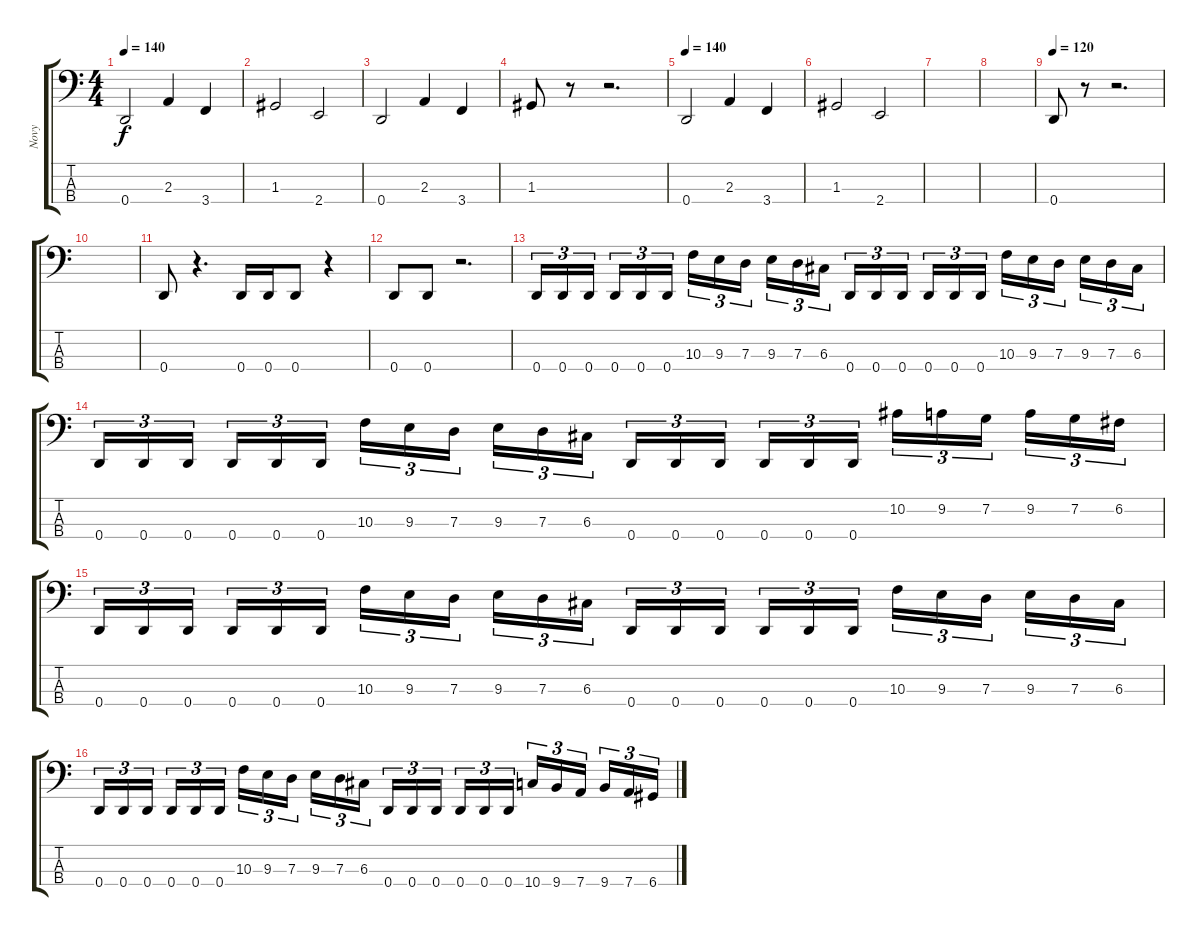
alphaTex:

\track ("Novy" "Novy") {instrument electricbassfinger}
\staff {score tabs}
\tuning (F2 C2 G1 D1) {hide}
\ts (4 4)
\tempo 140
\clef f4
\ks c
0.4.2{dy f} 2.3.4 3.4.4 |
1.3.2 2.4.2 |
0.4.2 2.3.4 3.4.4 |
1.3.8 r.8 r.2{d} |
\tempo 140
0.4.2 2.3.4 3.4.4 |
1.3.2 2.4.2 |
|
|
\tempo 120
0.4.8 r.8 r.2{d} |
|
0.4.8 r.4{d} 0.4.16 0.4.16 0.4.8 r.4 |
0.4.8 0.4.8 r.2{d} |
0.4.16{tu (3 2)} 0.4.16{tu (3 2)} 0.4.16{tu (3 2) beam splitsecondary} 0.4.16{tu (3 2)} 0.4.16{tu (3 2)} 0.4.16{tu (3 2)} 10.3.16{tu (3 2)} 9.3.16{tu (3 2)} 7.3.16{tu (3 2) beam splitsecondary} 9.3.16{tu (3 2)} 7.3.16{tu (3 2)} 6.3.16{tu (3 2)} 0.4.16{tu (3 2)} 0.4.16{tu (3 2)} 0.4.16{tu (3 2) beam splitsecondary} 0.4.16{tu (3 2)} 0.4.16{tu (3 2)} 0.4.16{tu (3 2)} 10.3.16{tu (3 2)} 9.3.16{tu (3 2)} 7.3.16{tu (3 2) beam splitsecondary} 9.3.16{tu (3 2)} 7.3.16{tu (3 2)} 6.3.16{tu (3 2)} |
0.4.16{tu (3 2)} 0.4.16{tu (3 2)} 0.4.16{tu (3 2) beam splitsecondary} 0.4.16{tu (3 2)} 0.4.16{tu (3 2)} 0.4.16{tu (3 2)} 10.3.16{tu (3 2)} 9.3.16{tu (3 2)} 7.3.16{tu (3 2) beam splitsecondary} 9.3.16{tu (3 2)} 7.3.16{tu (3 2)} 6.3.16{tu (3 2)} 0.4.16{tu (3 2)} 0.4.16{tu (3 2)} 0.4.16{tu (3 2) beam splitsecondary} 0.4.16{tu (3 2)} 0.4.16{tu (3 2)} 0.4.16{tu (3 2)} 10.2.16{tu (3 2)} 9.2.16{tu (3 2)} 7.2.16{tu (3 2) beam splitsecondary} 9.2.16{tu (3 2)} 7.2.16{tu (3 2)} 6.2.16{tu (3 2)} |
0.4.16{tu (3 2)} 0.4.16{tu (3 2)} 0.4.16{tu (3 2) beam splitsecondary} 0.4.16{tu (3 2)} 0.4.16{tu (3 2)} 0.4.16{tu (3 2)} 10.3.16{tu (3 2)} 9.3.16{tu (3 2)} 7.3.16{tu (3 2) beam splitsecondary} 9.3.16{tu (3 2)} 7.3.16{tu (3 2)} 6.3.16{tu (3 2)} 0.4.16{tu (3 2)} 0.4.16{tu (3 2)} 0.4.16{tu (3 2) beam splitsecondary} 0.4.16{tu (3 2)} 0.4.16{tu (3 2)} 0.4.16{tu (3 2)} 10.3.16{tu (3 2)} 9.3.16{tu (3 2)} 7.3.16{tu (3 2) beam splitsecondary} 9.3.16{tu (3 2)} 7.3.16{tu (3 2)} 6.3.16{tu (3 2)} |
0.4.16{tu (3 2)} 0.4.16{tu (3 2)} 0.4.16{tu (3 2) beam splitsecondary} 0.4.16{tu (3 2)} 0.4.16{tu (3 2)} 0.4.16{tu (3 2)} 10.3.16{tu (3 2)} 9.3.16{tu (3 2)} 7.3.16{tu (3 2) beam splitsecondary} 9.3.16{tu (3 2)} 7.3.16{tu (3 2)} 6.3.16{tu (3 2)} 0.4.16{tu (3 2)} 0.4.16{tu (3 2)} 0.4.16{tu (3 2) beam splitsecondary} 0.4.16{tu (3 2)} 0.4.16{tu (3 2)} 0.4.16{tu (3 2)} 10.4.16{tu (3 2)} 9.4.16{tu (3 2)} 7.4.16{tu (3 2) beam splitsecondary} 9.4.16{tu (3 2)} 7.4.16{tu (3 2)} 6.4.16{tu (3 2)}
